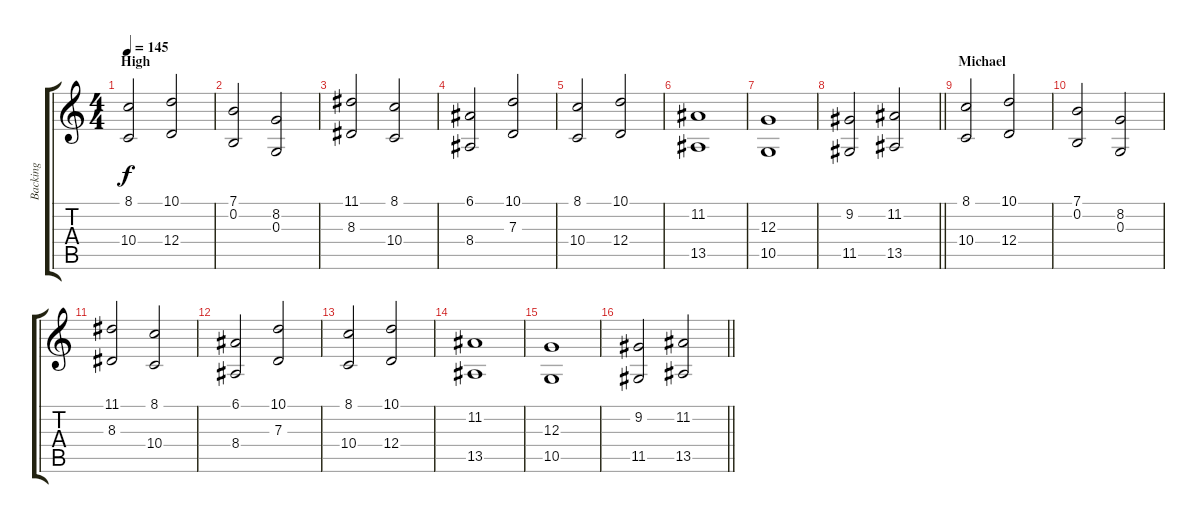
\track ("Backing" "Backing") {instrument stringensemble1}
\staff {score tabs}
\tuning (E4 B3 G3 D3 A2 C2) {hide}
\ts (4 4)
\section ("" "High")
\tempo 145
\clef g2
\ks c
(8.1 10.4).2{dy f} (10.1 12.4).2 |
(7.1 0.2).2 (8.2 0.3).2 |
(11.1 8.3).2 (8.1 10.4).2 |
(6.1 8.4).2 (10.1 7.3).2 |
(8.1 10.4).2 (10.1 12.4).2 |
(11.2 13.5).1 |
(12.3 10.5).1 |
\barLineRight lightlight
(9.2 11.5).2 (11.2 13.5).2 |
\section ("" "Michael")
(8.1 10.4).2 (10.1 12.4).2 |
(7.1 0.2).2 (8.2 0.3).2 |
(11.1 8.3).2 (8.1 10.4).2 |
(6.1 8.4).2 (10.1 7.3).2 |
(8.1 10.4).2 (10.1 12.4).2 |
(11.2 13.5).1 |
(12.3 10.5).1 |
\barLineRight lightlight
(9.2 11.5).2 (11.2 13.5).2
